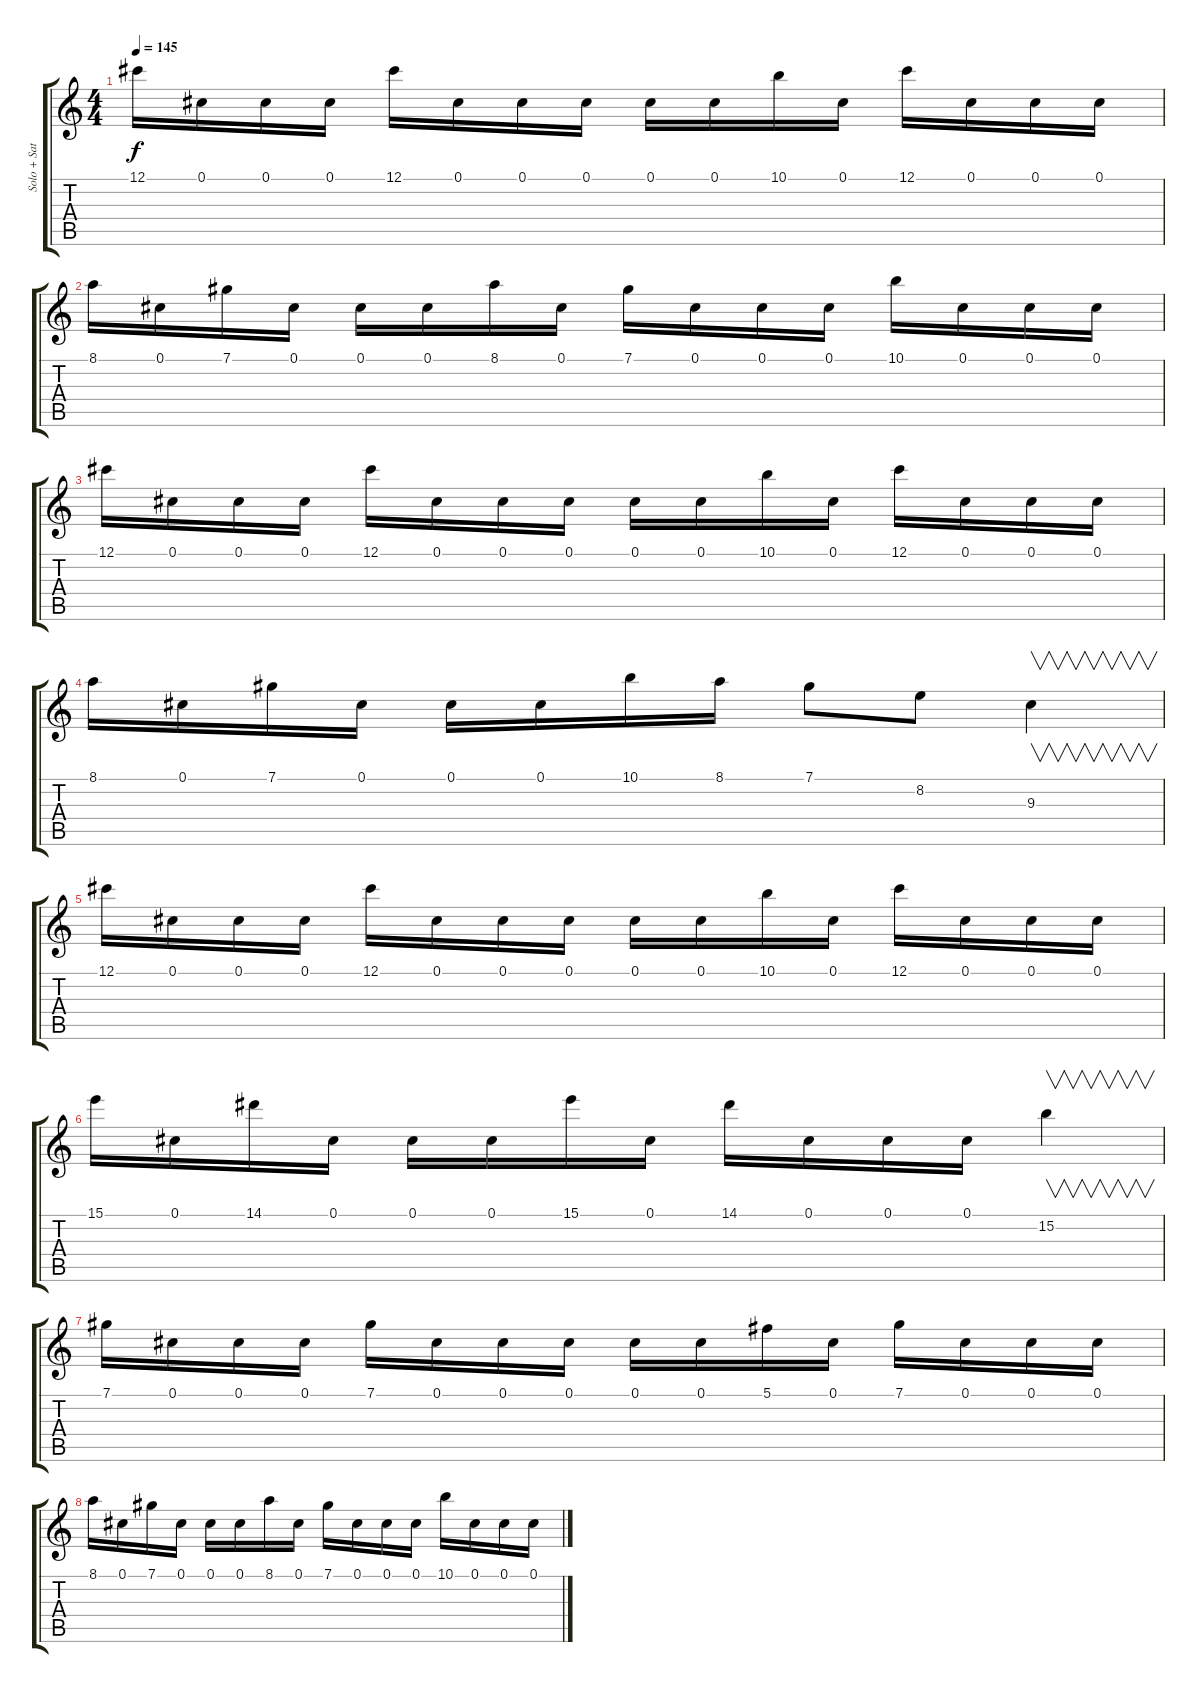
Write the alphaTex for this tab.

\track ("Solo + Satu" "Solo + Sat") {instrument distortionguitar}
\staff {score tabs}
\tuning (Db4 Ab3 E3 B2 Gb2 Db2) {hide}
\ts (4 4)
\tempo 145
\clef g2
\ks c
12.1.16{dy f} 0.1.16 0.1.16 0.1.16 12.1.16 0.1.16 0.1.16 0.1.16 0.1.16 0.1.16 10.1.16 0.1.16 12.1.16 0.1.16 0.1.16 0.1.16 |
8.1.16 0.1.16 7.1.16 0.1.16 0.1.16 0.1.16 8.1.16 0.1.16 7.1.16 0.1.16 0.1.16 0.1.16 10.1.16 0.1.16 0.1.16 0.1.16 |
12.1.16 0.1.16 0.1.16 0.1.16 12.1.16 0.1.16 0.1.16 0.1.16 0.1.16 0.1.16 10.1.16 0.1.16 12.1.16 0.1.16 0.1.16 0.1.16 |
8.1.16 0.1.16 7.1.16 0.1.16 0.1.16 0.1.16 10.1.16 8.1.16 7.1.8 8.2.8 9.3.4{v} |
12.1.16 0.1.16 0.1.16 0.1.16 12.1.16 0.1.16 0.1.16 0.1.16 0.1.16 0.1.16 10.1.16 0.1.16 12.1.16 0.1.16 0.1.16 0.1.16 |
15.1.16 0.1.16 14.1.16 0.1.16 0.1.16 0.1.16 15.1.16 0.1.16 14.1.16 0.1.16 0.1.16 0.1.16 15.2.4{v} |
7.1.16 0.1.16 0.1.16 0.1.16 7.1.16 0.1.16 0.1.16 0.1.16 0.1.16 0.1.16 5.1.16 0.1.16 7.1.16 0.1.16 0.1.16 0.1.16 |
8.1.16 0.1.16 7.1.16 0.1.16 0.1.16 0.1.16 8.1.16 0.1.16 7.1.16 0.1.16 0.1.16 0.1.16 10.1.16 0.1.16 0.1.16 0.1.16
